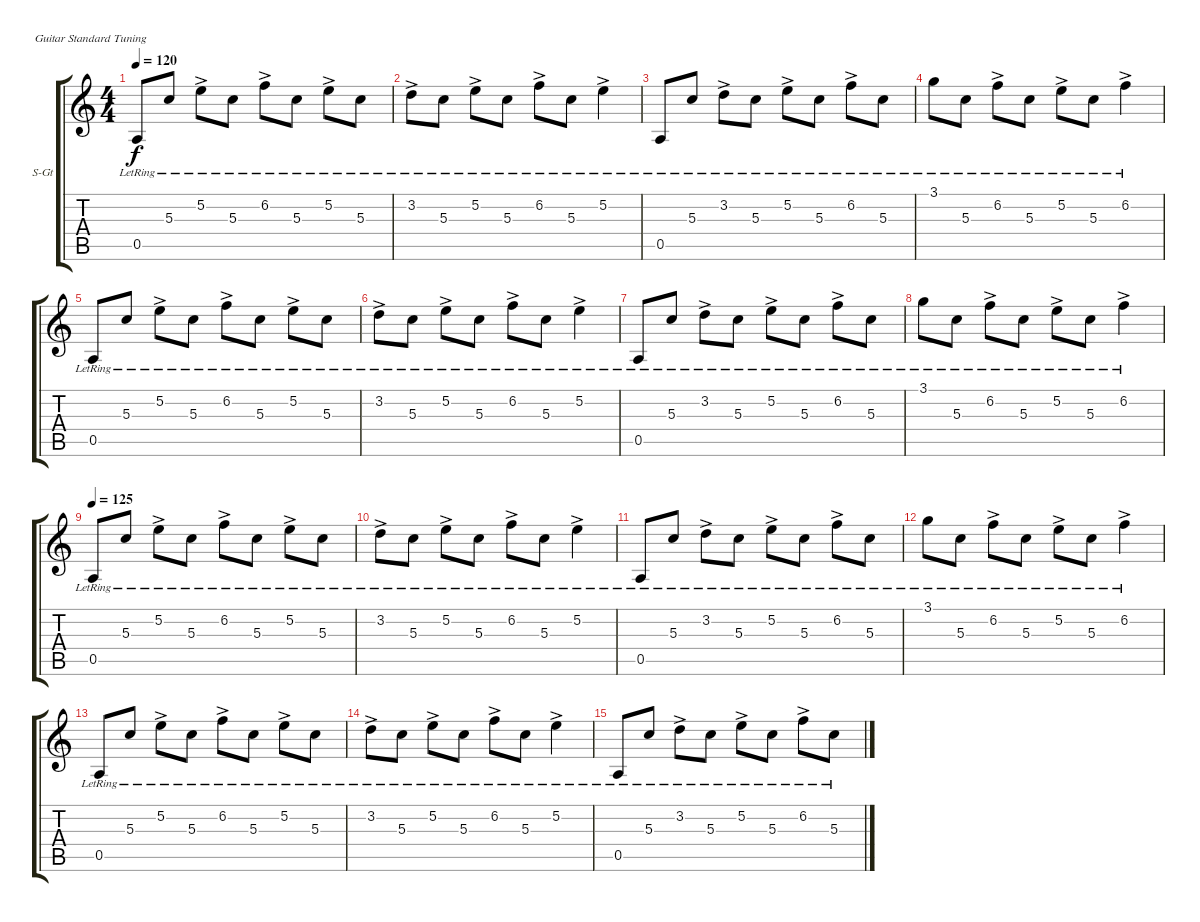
\defaultSystemsLayout 4
\bracketExtendMode groupsimilarinstruments
\firstSystemTrackNameOrientation horizontal
\otherSystemsTrackNameOrientation horizontal
\track ("Guitar L" "S-Gt") {instrument acousticguitarsteel}
\staff {score tabs}
\tuning (E4 B3 G3 D3 A2 E2)
\ts (4 4)
\tempo 120
\clef g2
\ks c
0.5{lr}.8{dy f} 5.3{lr}.8 5.2{ac lr}.8 5.3{lr}.8 6.2{ac lr}.8 5.3{lr}.8 5.2{ac lr}.8 5.3{lr}.8 |
3.2{ac lr}.8 5.3{lr}.8 5.2{ac lr}.8 5.3{lr}.8 6.2{ac lr}.8 5.3{lr}.8 5.2{ac lr}.4 |
0.5{lr}.8 5.3{lr}.8 3.2{ac lr}.8 5.3{lr}.8 5.2{ac lr}.8 5.3{lr}.8 6.2{ac lr}.8 5.3{lr}.8 |
3.1{lr}.8 5.3{lr}.8 6.2{ac lr}.8 5.3{lr}.8 5.2{ac lr}.8 5.3{lr}.8 6.2{ac lr}.4 |
0.5{lr}.8 5.3{lr}.8 5.2{ac lr}.8 5.3{lr}.8 6.2{ac lr}.8 5.3{lr}.8 5.2{ac lr}.8 5.3{lr}.8 |
3.2{ac lr}.8 5.3{lr}.8 5.2{ac lr}.8 5.3{lr}.8 6.2{ac lr}.8 5.3{lr}.8 5.2{ac lr}.4 |
0.5{lr}.8 5.3{lr}.8 3.2{ac lr}.8 5.3{lr}.8 5.2{ac lr}.8 5.3{lr}.8 6.2{ac lr}.8 5.3{lr}.8 |
3.1{lr}.8 5.3{lr}.8 6.2{ac lr}.8 5.3{lr}.8 5.2{ac lr}.8 5.3{lr}.8 6.2{ac lr}.4 |
\tempo 125
0.5{lr}.8 5.3{lr}.8 5.2{ac lr}.8 5.3{lr}.8 6.2{ac lr}.8 5.3{lr}.8 5.2{ac lr}.8 5.3{lr}.8 |
3.2{ac lr}.8 5.3{lr}.8 5.2{ac lr}.8 5.3{lr}.8 6.2{ac lr}.8 5.3{lr}.8 5.2{ac lr}.4 |
0.5{lr}.8 5.3{lr}.8 3.2{ac lr}.8 5.3{lr}.8 5.2{ac lr}.8 5.3{lr}.8 6.2{ac lr}.8 5.3{lr}.8 |
3.1{lr}.8 5.3{lr}.8 6.2{ac lr}.8 5.3{lr}.8 5.2{ac lr}.8 5.3{lr}.8 6.2{ac lr}.4 |
0.5{lr}.8 5.3{lr}.8 5.2{ac lr}.8 5.3{lr}.8 6.2{ac lr}.8 5.3{lr}.8 5.2{ac lr}.8 5.3{lr}.8 |
3.2{ac lr}.8 5.3{lr}.8 5.2{ac lr}.8 5.3{lr}.8 6.2{ac lr}.8 5.3{lr}.8 5.2{ac lr}.4 |
0.5{lr}.8 5.3{lr}.8 3.2{ac lr}.8 5.3{lr}.8 5.2{ac lr}.8 5.3{lr}.8 6.2{ac lr}.8 5.3{lr}.8
